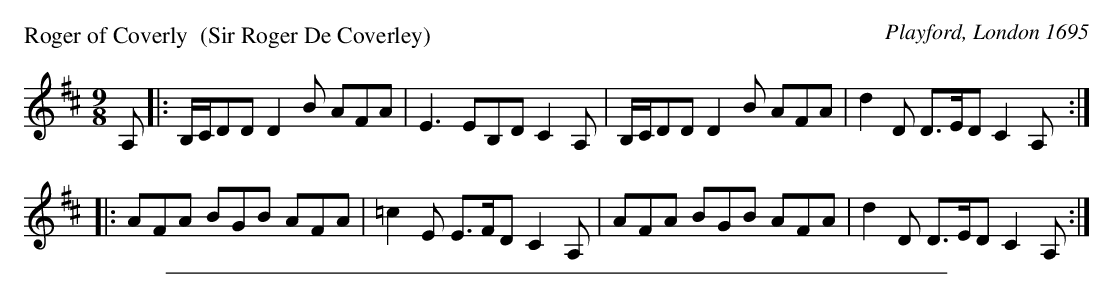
X:1
M: 9/8
L: 1/8
P: Roger of Coverly  (Sir Roger De Coverley)
O: Playford, London 1695
K: D
A,\
|: B,/C/DD D2B AFA | E3   EB,D C2A, | B,/C/DD D2B AFA | d2D D>ED C2A, :|
|: AFA     BGB AFA | =c2E E>FD C2A, | AFA     BGB AFA | d2D D>ED C2A, :|
